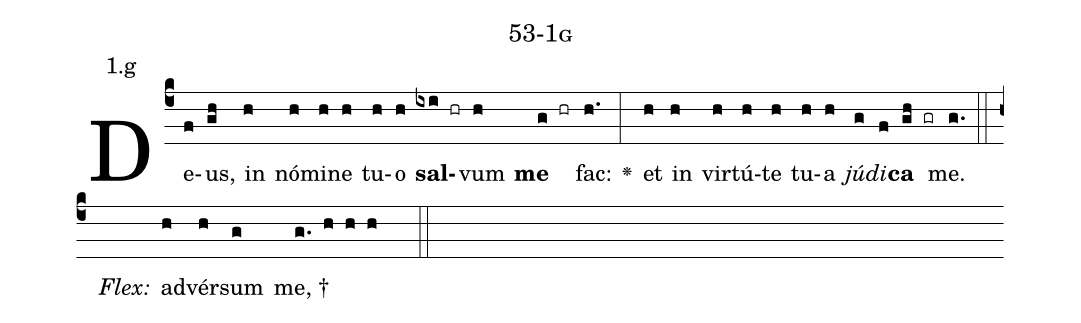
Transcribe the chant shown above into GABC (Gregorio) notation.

name: 53-1g;
annotation: 1.g;
%%
(c4)De(f)us,(gh) in(h) nó(h)mi(h)ne(h) tu(h)o(h) <b>sal</b>(ixi hr)vum(h) <b>me</b>(g hr) fac:(h.) <v>\greheightstar</v>(:) et(h) in(h) vir(h)tú(h)te(h) tu(h)a(h) <i>jú</i>(g)<i>di</i>(f)<b>ca</b>(gh gr) me.(g.) (::)
<i>Flex:</i>()  ad(h)vér(h)sum(g) me, †(g. h h h  ::)

%E(h) u(h) o(g) u(f) a(gh) e.(g.) (::)
